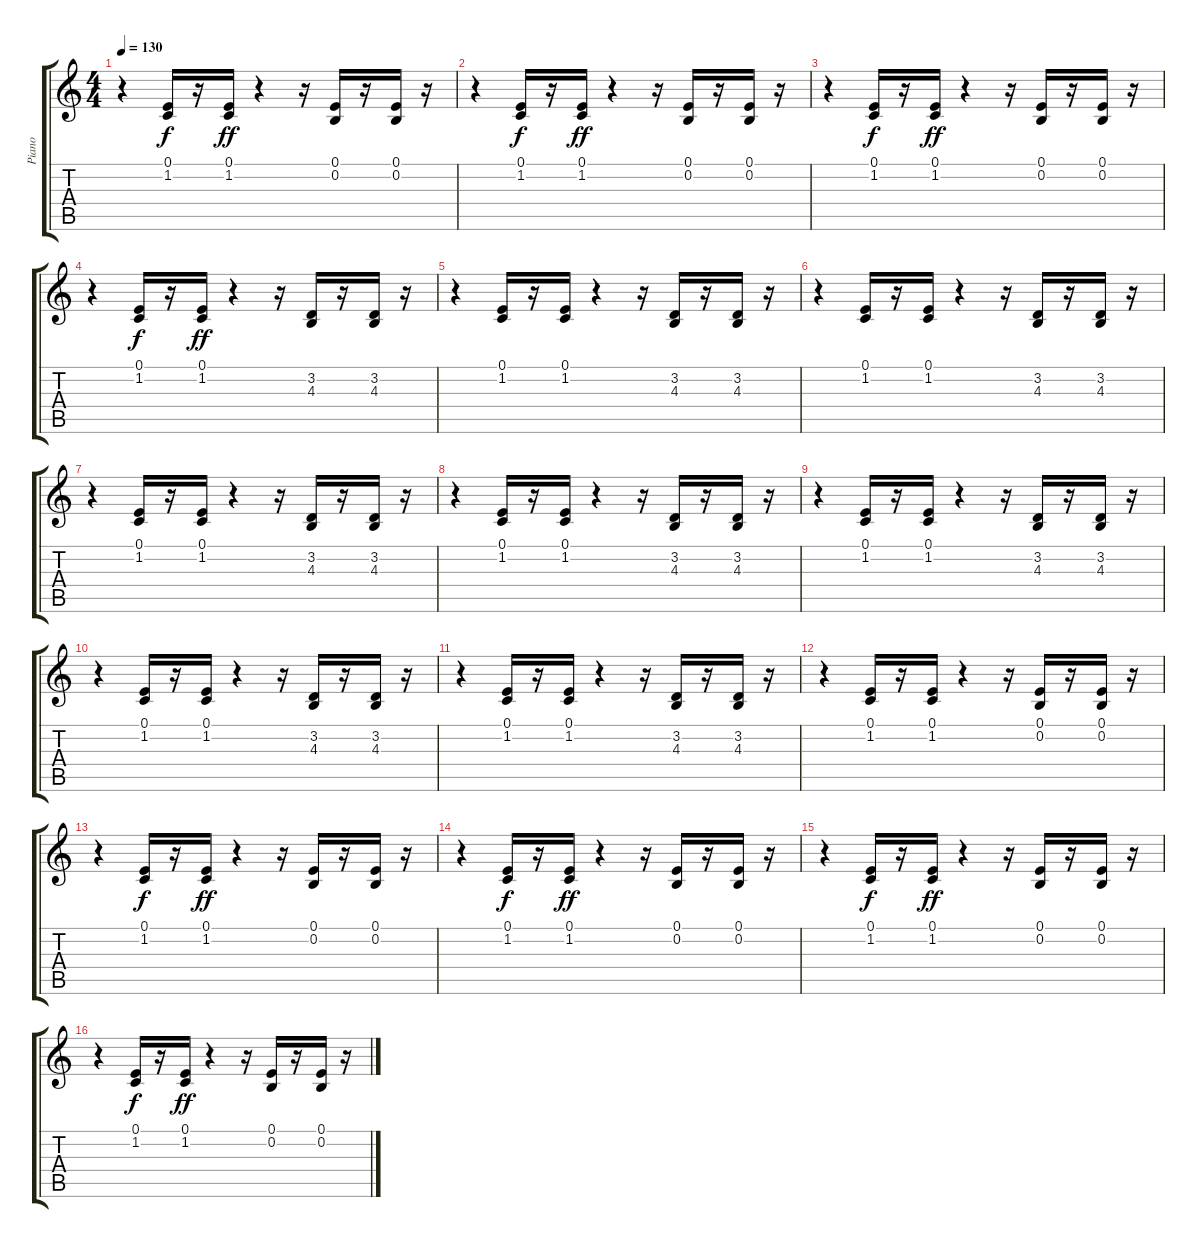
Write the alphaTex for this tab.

\track ("Piano" "Piano") {instrument electricpiano2}
\staff {score tabs}
\tuning (E4 B3 G3 D3 A2 E2) {hide}
\ts (4 4)
\tempo 130
\clef g2
\ks c
r.4{dy ff} (0.1 1.2).16{dy f} r.16 (0.1 1.2).16{dy ff} r.4 r.16 (0.1 0.2).16 r.16 (0.1 0.2).16 r.16 |
r.4 (0.1 1.2).16{dy f} r.16 (0.1 1.2).16{dy ff} r.4 r.16 (0.1 0.2).16 r.16 (0.1 0.2).16 r.16 |
r.4 (0.1 1.2).16{dy f} r.16 (0.1 1.2).16{dy ff} r.4 r.16 (0.1 0.2).16 r.16 (0.1 0.2).16 r.16 |
r.4 (0.1 1.2).16{dy f} r.16 (0.1 1.2).16{dy ff} r.4 r.16 (3.2 4.3).16 r.16 (3.2 4.3).16 r.16 |
r.4 (0.1 1.2).16 r.16 (0.1 1.2).16 r.4 r.16 (3.2 4.3).16 r.16 (3.2 4.3).16 r.16 |
r.4 (0.1 1.2).16 r.16 (0.1 1.2).16 r.4 r.16 (3.2 4.3).16 r.16 (3.2 4.3).16 r.16 |
r.4 (0.1 1.2).16 r.16 (0.1 1.2).16 r.4 r.16 (3.2 4.3).16 r.16 (3.2 4.3).16 r.16 |
r.4 (0.1 1.2).16 r.16 (0.1 1.2).16 r.4 r.16 (3.2 4.3).16 r.16 (3.2 4.3).16 r.16 |
r.4 (0.1 1.2).16 r.16 (0.1 1.2).16 r.4 r.16 (3.2 4.3).16 r.16 (3.2 4.3).16 r.16 |
r.4 (0.1 1.2).16 r.16 (0.1 1.2).16 r.4 r.16 (3.2 4.3).16 r.16 (3.2 4.3).16 r.16 |
r.4 (0.1 1.2).16 r.16 (0.1 1.2).16 r.4 r.16 (3.2 4.3).16 r.16 (3.2 4.3).16 r.16 |
r.4 (0.1 1.2).16 r.16 (0.1 1.2).16 r.4 r.16 (0.1 0.2).16 r.16 (0.1 0.2).16 r.16 |
r.4 (0.1 1.2).16{dy f} r.16 (0.1 1.2).16{dy ff} r.4 r.16 (0.1 0.2).16 r.16 (0.1 0.2).16 r.16 |
r.4 (0.1 1.2).16{dy f} r.16 (0.1 1.2).16{dy ff} r.4 r.16 (0.1 0.2).16 r.16 (0.1 0.2).16 r.16 |
r.4 (0.1 1.2).16{dy f} r.16 (0.1 1.2).16{dy ff} r.4 r.16 (0.1 0.2).16 r.16 (0.1 0.2).16 r.16 |
r.4 (0.1 1.2).16{dy f} r.16 (0.1 1.2).16{dy ff} r.4 r.16 (0.1 0.2).16 r.16 (0.1 0.2).16 r.16
